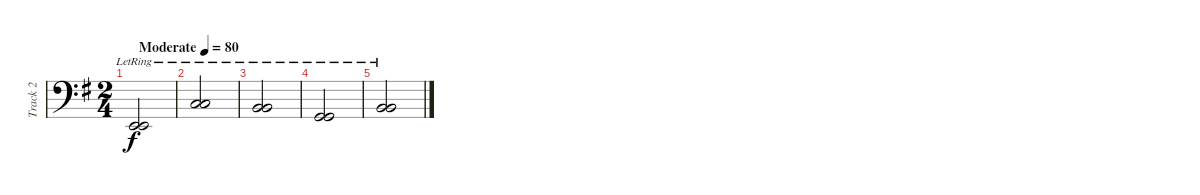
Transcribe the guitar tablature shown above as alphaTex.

\track ("Track 2" "Track 2") {instrument acousticgrandpiano}
\staff {score}
\tuning (G2 D2 A1 E1 B0) {hide}
\ts (2 4)
\tempo (80 "Moderate")
\clef f4
\ks g
(2.2 7.3{lr}).2{dy f instrument acousticgrandpiano} |
(5.1{lr} 10.2).2 |
(4.1{lr} 9.2).2 |
(0.1{lr} 5.2).2 |
(4.1{lr} 9.2).2
